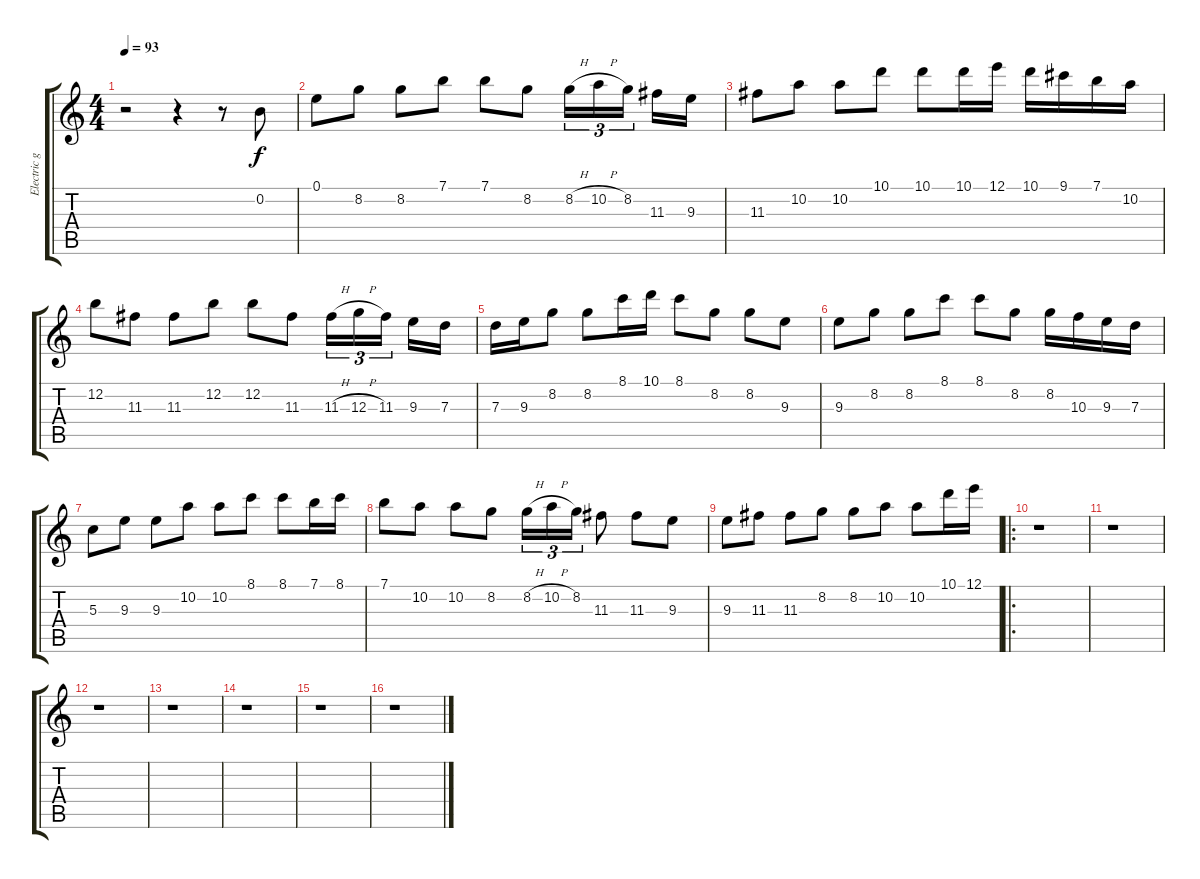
\track ("Electric guitar" "Electric g") {instrument distortionguitar}
\staff {score tabs}
\tuning (E4 B3 G3 D3 A2 E2) {hide}
\ts (4 4)
\tempo 93
\clef g2
\ks c
r.2{dy f} r.4 r.8 0.2.8 |
0.1.8 8.2.8 8.2.8 7.1.8 7.1.8 8.2.8 8.2{h}.16{tu (3 2)} 10.2{h}.16{tu (3 2)} 8.2.16{tu (3 2)} 11.3.16 9.3.16 |
11.3.8 10.2.8 10.2.8 10.1.8 10.1.8 10.1.16 12.1.16 10.1.16 9.1.16 7.1.16 10.2.16 |
12.2.8 11.3.8 11.3.8 12.2.8 12.2.8 11.3.8 11.3{h}.16{tu (3 2)} 12.3{h}.16{tu (3 2)} 11.3.16{tu (3 2)} 9.3.16 7.3.16 |
7.3.16 9.3.16 8.2.8 8.2.8 8.1.16 10.1.16 8.1.8 8.2.8 8.2.8 9.3.8 |
9.3.8 8.2.8 8.2.8 8.1.8 8.1.8 8.2.8 8.2.16 10.3.16 9.3.16 7.3.16 |
5.3.8 9.3.8 9.3.8 10.2.8 10.2.8 8.1.8 8.1.8 7.1.16 8.1.16 |
7.1.8 10.2.8 10.2.8 8.2.8 8.2{h}.16{tu (3 2)} 10.2{h}.16{tu (3 2)} 8.2.16{tu (3 2)} 11.3.8 11.3.8 9.3.8 |
9.3.8 11.3.8 11.3.8 8.2.8 8.2.8 10.2.8 10.2.8 10.1.16 12.1.16 |
\ro
r.1 |
r.1 |
r.1 |
r.1 |
r.1 |
r.1 |
r.1
